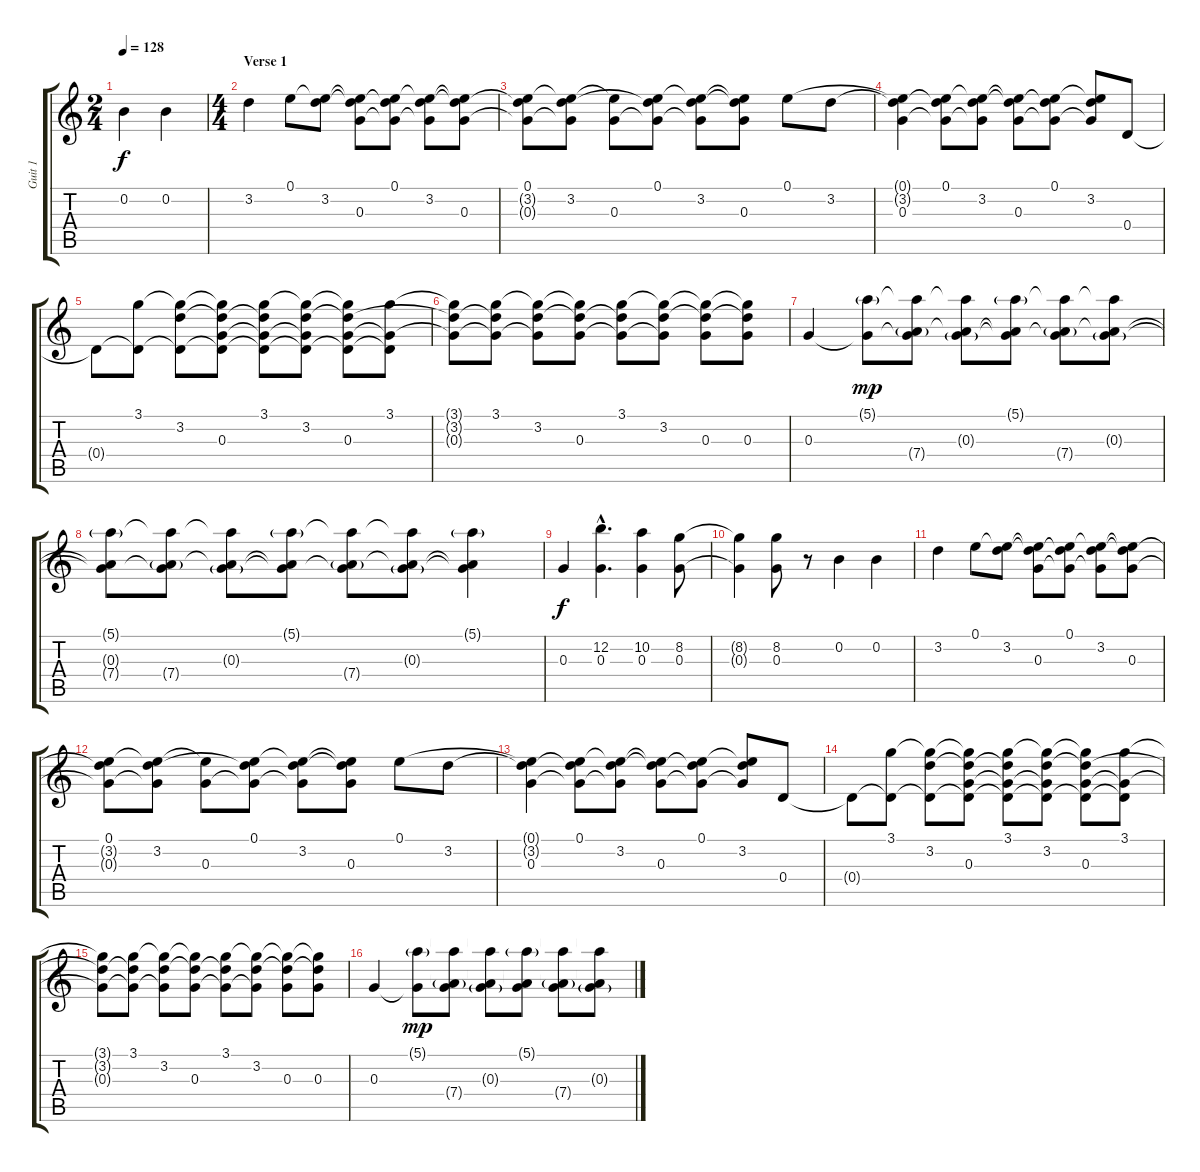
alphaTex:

\track ("Guit 1" "Guit 1") {instrument electricguitarjazz}
\staff {score tabs}
\tuning (E4 B3 G3 D3 A2 E2) {hide}
\ts (2 4)
\tempo 128
\clef g2
\ks c
0.2.4{dy f instrument electricguitarjazz} 0.2.4 |
\ts (4 4)
\section ("" "Verse 1")
3.2.4 0.1.8 (0.1{t} 3.2).8 (0.1{t} 3.2{t} 0.3).8 (0.1 3.2{t} 0.3{t}).8 (0.1{t} 3.2 0.3{t}).8 (0.1{t} 3.2{t} 0.3).8 |
(0.1 3.2{t} 0.3{t}).8 (0.1{t} 3.2 0.3{t}).8 (0.1{t} 0.3).8 (0.1 3.2{t} 0.3{t}).8 (0.1{t} 3.2 0.3{t}).8 (0.1{t} 3.2{t} 0.3).8 0.1.8 3.2.8 |
(0.1{t} 3.2{t} 0.3).4 (0.1 3.2{t} 0.3{t}).8 (0.1{t} 3.2 0.3{t}).8 (0.1{t} 3.2{t} 0.3).8 (0.1 3.2{t} 0.3{t}).8 (0.1{t} 3.2 0.3{t}).8 0.4.8 |
0.4{t}.8 (3.1 0.4{t}).8 (3.1{t} 3.2 0.4{t}).8 (3.1{t} 3.2{t} 0.3 0.4{t}).8 (3.1 3.2{t} 0.3{t} 0.4{t}).8 (3.1{t} 3.2 0.3{t} 0.4{t}).8 (3.1{t} 3.2{t} 0.3 0.4{t}).8 (3.1 0.3{t} 0.4{t}).8 |
(3.1{t} 3.2{t} 0.3{t}).8 (3.1 3.2{t} 0.3{t}).8 (3.1{t} 3.2 0.3{t}).8 (3.1{t} 3.2{t} 0.3).8 (3.1 3.2{t} 0.3{t}).8 (3.1{t} 3.2 0.3{t}).8 (3.1{t} 3.2{t} 0.3).8 (3.1{t} 3.2{t} 0.3).8 |
0.3.4 (5.1{g} 0.3{t}).8{dy mp} (5.1{t} 0.3{t} 7.4{g}).8 (5.1{t} 0.3{g} 7.4{t}).8 (5.1{g} 0.3{t} 7.4{t}).8 (5.1{t} 0.3{t} 7.4{g}).8 (5.1{t} 0.3{g} 7.4{t}).8 |
(5.1{g} 0.3{t} 7.4{t}).8 (5.1{t} 0.3{t} 7.4{g}).8 (5.1{t} 0.3{g} 7.4{t}).8 (5.1{g} 0.3{t} 7.4{t}).8 (5.1{t} 0.3{t} 7.4{g}).8 (5.1{t} 0.3{g} 7.4{t}).8 (5.1{g} 0.3{t} 7.4{t}).4 |
0.3.4{dy f} (12.2{hac} 0.3{hac}).4{d} (10.2 0.3).4 (8.2 0.3).8 |
(8.2{t} 0.3{t}).4 (8.2 0.3).8 r.8 0.2.4 0.2.4 |
3.2.4 0.1.8 (0.1{t} 3.2).8 (0.1{t} 3.2{t} 0.3).8 (0.1 3.2{t} 0.3{t}).8 (0.1{t} 3.2 0.3{t}).8 (0.1{t} 3.2{t} 0.3).8 |
(0.1 3.2{t} 0.3{t}).8 (0.1{t} 3.2 0.3{t}).8 (0.1{t} 0.3).8 (0.1 3.2{t} 0.3{t}).8 (0.1{t} 3.2 0.3{t}).8 (0.1{t} 3.2{t} 0.3).8 0.1.8 3.2.8 |
(0.1{t} 3.2{t} 0.3).4 (0.1 3.2{t} 0.3{t}).8 (0.1{t} 3.2 0.3{t}).8 (0.1{t} 3.2{t} 0.3).8 (0.1 3.2{t} 0.3{t}).8 (0.1{t} 3.2 0.3{t}).8 0.4.8 |
0.4{t}.8 (3.1 0.4{t}).8 (3.1{t} 3.2 0.4{t}).8 (3.1{t} 3.2{t} 0.3 0.4{t}).8 (3.1 3.2{t} 0.3{t} 0.4{t}).8 (3.1{t} 3.2 0.3{t} 0.4{t}).8 (3.1{t} 3.2{t} 0.3 0.4{t}).8 (3.1 0.3{t} 0.4{t}).8 |
(3.1{t} 3.2{t} 0.3{t}).8 (3.1 3.2{t} 0.3{t}).8 (3.1{t} 3.2 0.3{t}).8 (3.1{t} 3.2{t} 0.3).8 (3.1 3.2{t} 0.3{t}).8 (3.1{t} 3.2 0.3{t}).8 (3.1{t} 3.2{t} 0.3).8 (3.1{t} 3.2{t} 0.3).8 |
0.3.4 (5.1{g} 0.3{t}).8{dy mp} (5.1{t} 0.3{t} 7.4{g}).8 (5.1{t} 0.3{g} 7.4{t}).8 (5.1{g} 0.3{t} 7.4{t}).8 (5.1{t} 0.3{t} 7.4{g}).8 (5.1{t} 0.3{g} 7.4{t}).8
